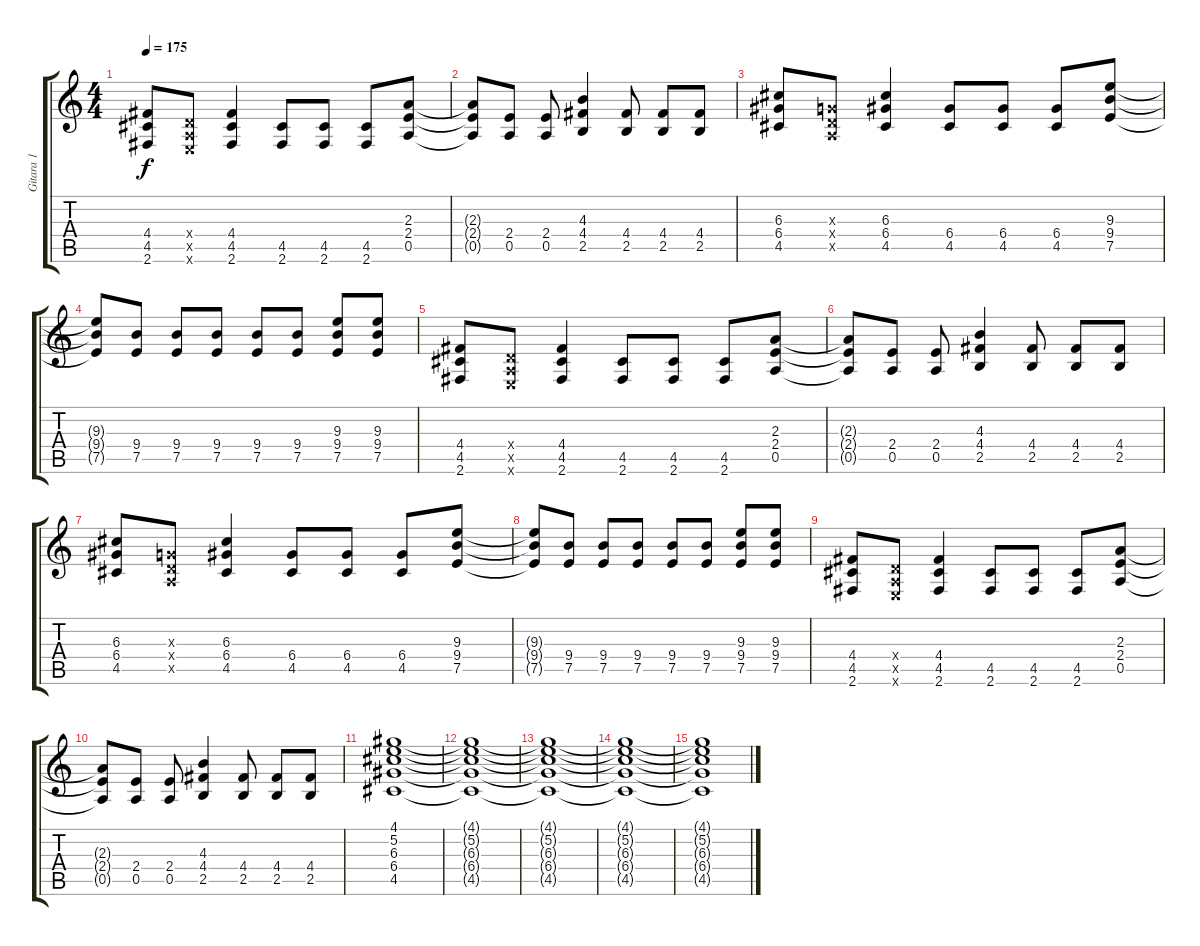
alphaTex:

\track ("Gitara 1" "Gitara 1") {instrument overdrivenguitar}
\staff {score tabs}
\tuning (E4 B3 G3 D3 A2 E2) {hide}
\ts (4 4)
\tempo 175
\clef g2
\ks c
(4.4 4.5 2.6).8{dy f} (0.4{x} 0.5{x} 0.6{x}).8 (4.4 4.5 2.6).4 (4.5 2.6).8 (4.5 2.6).8 (4.5 2.6).8 (2.3 2.4 0.5).8 |
(2.3{t} 2.4{t} 0.5{t}).8 (2.4 0.5).8 (2.4 0.5).8 (4.3 4.4 2.5).4 (4.4 2.5).8 (4.4 2.5).8 (4.4 2.5).8 |
(6.3 6.4 4.5).8 (0.3{x} 0.4{x} 0.5{x}).8 (6.3 6.4 4.5).4 (6.4 4.5).8 (6.4 4.5).8 (6.4 4.5).8 (9.3 9.4 7.5).8 |
(9.3{t} 9.4{t} 7.5{t}).8 (9.4 7.5).8 (9.4 7.5).8 (9.4 7.5).8 (9.4 7.5).8 (9.4 7.5).8 (9.3 9.4 7.5).8 (9.3 9.4 7.5).8 |
(4.4 4.5 2.6).8 (0.4{x} 0.5{x} 0.6{x}).8 (4.4 4.5 2.6).4 (4.5 2.6).8 (4.5 2.6).8 (4.5 2.6).8 (2.3 2.4 0.5).8 |
(2.3{t} 2.4{t} 0.5{t}).8 (2.4 0.5).8 (2.4 0.5).8 (4.3 4.4 2.5).4 (4.4 2.5).8 (4.4 2.5).8 (4.4 2.5).8 |
(6.3 6.4 4.5).8 (0.3{x} 0.4{x} 0.5{x}).8 (6.3 6.4 4.5).4 (6.4 4.5).8 (6.4 4.5).8 (6.4 4.5).8 (9.3 9.4 7.5).8 |
(9.3{t} 9.4{t} 7.5{t}).8 (9.4 7.5).8 (9.4 7.5).8 (9.4 7.5).8 (9.4 7.5).8 (9.4 7.5).8 (9.3 9.4 7.5).8 (9.3 9.4 7.5).8 |
(4.4 4.5 2.6).8 (0.4{x} 0.5{x} 0.6{x}).8 (4.4 4.5 2.6).4 (4.5 2.6).8 (4.5 2.6).8 (4.5 2.6).8 (2.3 2.4 0.5).8 |
(2.3{t} 2.4{t} 0.5{t}).8 (2.4 0.5).8 (2.4 0.5).8 (4.3 4.4 2.5).4 (4.4 2.5).8 (4.4 2.5).8 (4.4 2.5).8 |
(4.1 5.2 6.3 6.4 4.5).1 |
(4.1{t} 5.2{t} 6.3{t} 6.4{t} 4.5{t}).1{volume 0} |
(4.1{t} 5.2{t} 6.3{t} 6.4{t} 4.5{t}).1 |
(4.1{t} 5.2{t} 6.3{t} 6.4{t} 4.5{t}).1 |
(4.1{t} 5.2{t} 6.3{t} 6.4{t} 4.5{t}).1
